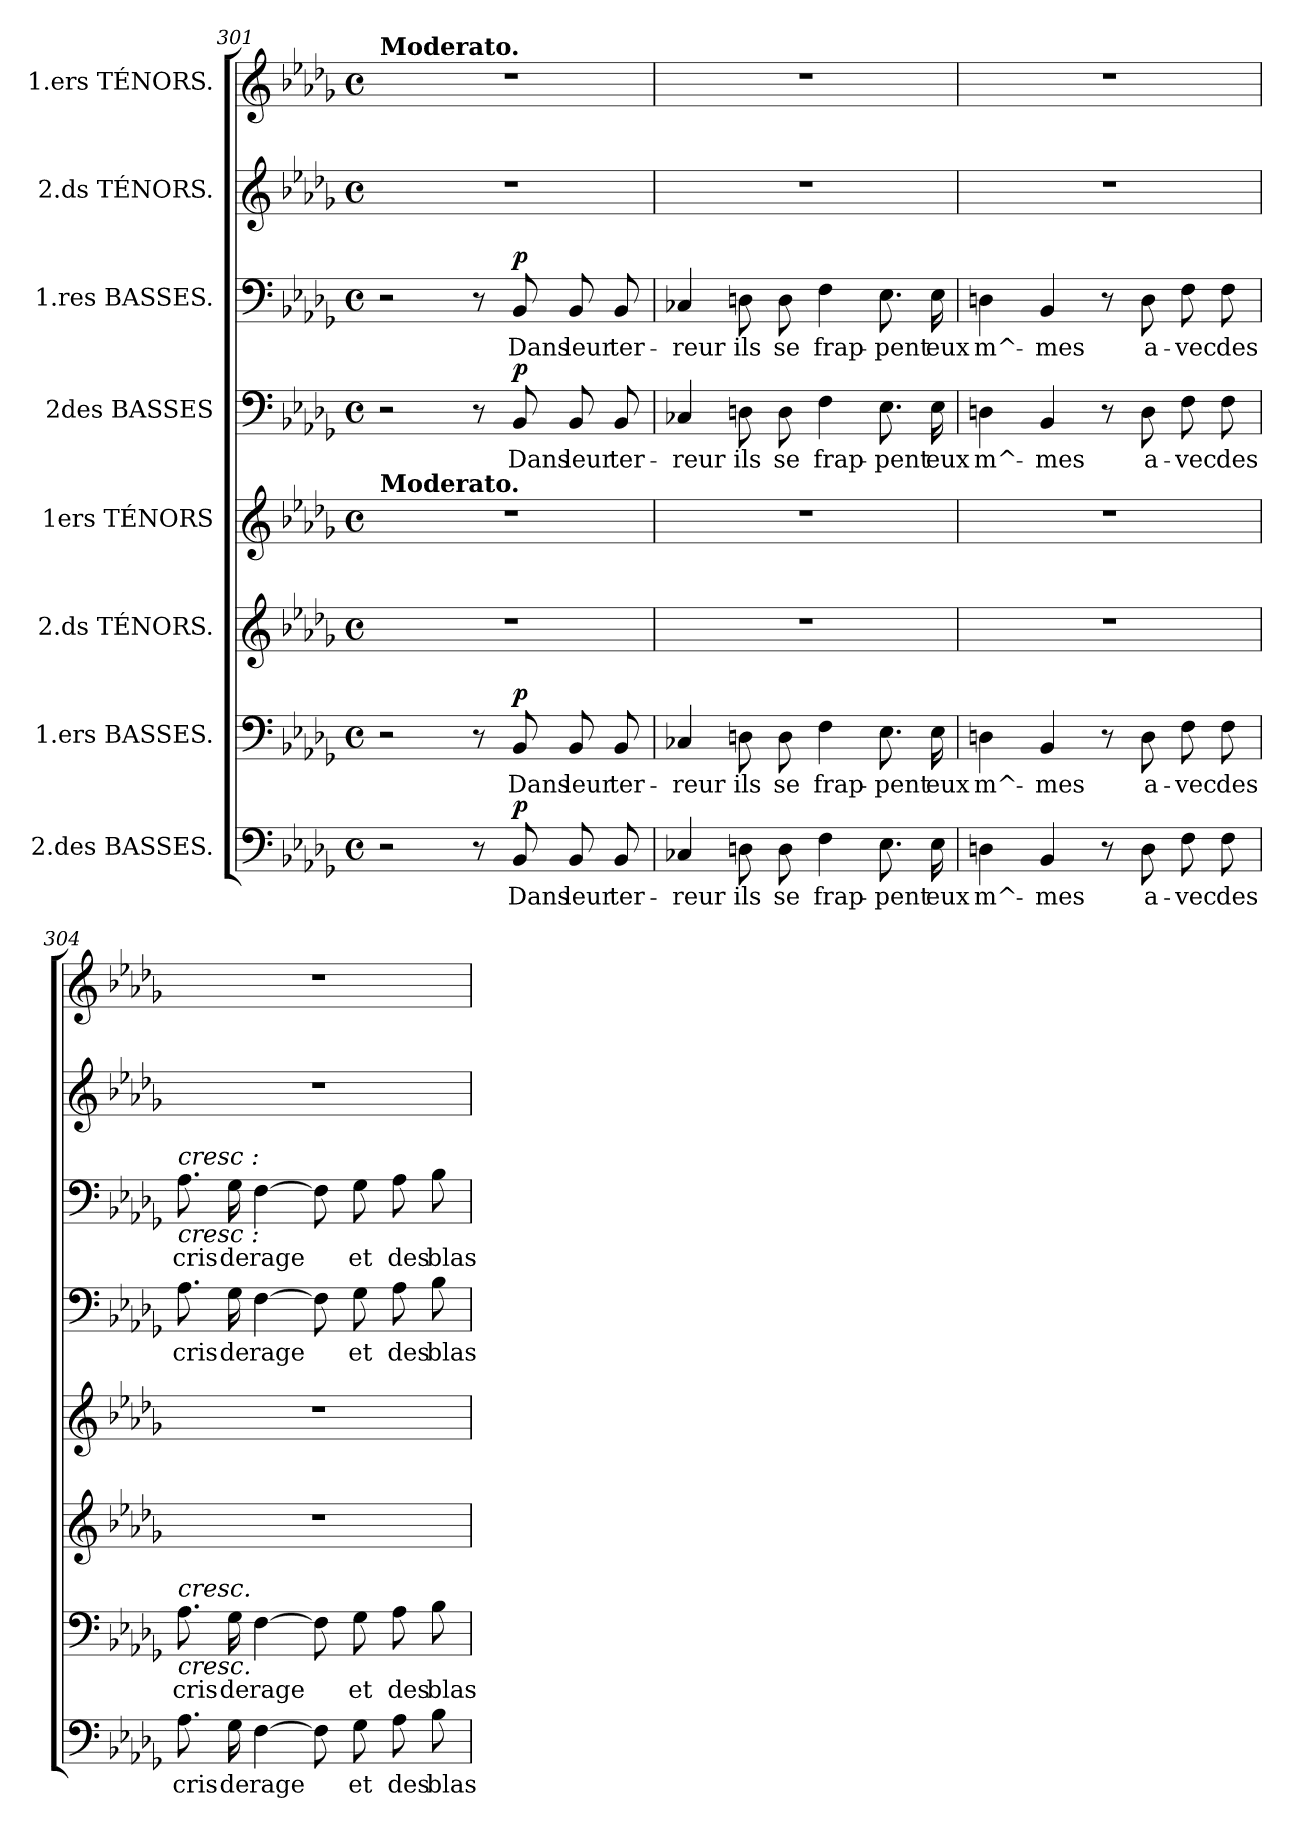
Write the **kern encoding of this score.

**kern	**text	**dynam	**kern	**text	**dynam	**kern	**kern	**kern	**text	**dynam	**kern	**text	**dynam	**kern	**kern
*part8	*part8	*part8	*part7	*part7	*part7	*part6	*part5	*part4	*part4	*part4	*part3	*part3	*part3	*part2	*part1
*staff8	*staff8	*staff8	*staff7	*staff7	*staff7	*staff6	*staff5	*staff4	*staff4	*staff4	*staff3	*staff3	*staff3	*staff2	*staff1
*I"2.des BASSES.	*	*	*I"1.ers BASSES.	*	*	*I"2.ds TÉNORS.	*I"1ers TÉNORS	*I"2des BASSES	*	*	*I"1.res BASSES.	*	*	*I"2.ds TÉNORS.	*I"1.ers TÉNORS.
!!LO:PB:g=z
*clefF4	*	*	*clefF4	*	*	*clefG2	*clefG2	*clefF4	*	*	*clefF4	*	*	*clefG2	*clefG2
*k[b-e-a-d-g-]	*	*	*k[b-e-a-d-g-]	*	*	*k[b-e-a-d-g-]	*k[b-e-a-d-g-]	*k[b-e-a-d-g-]	*	*	*k[b-e-a-d-g-]	*	*	*k[b-e-a-d-g-]	*k[b-e-a-d-g-]
*D-:	*	*	*D-:	*	*	*D-:	*D-:	*D-:	*	*	*D-:	*	*	*D-:	*D-:
*M4/4	*	*	*M4/4	*	*	*M4/4	*M4/4	*M4/4	*	*	*M4/4	*	*	*M4/4	*M4/4
*met(c)	*	*	*met(c)	*	*	*met(c)	*met(c)	*met(c)	*	*	*met(c)	*	*	*met(c)	*met(c)
=301	=301	=301	=301	=301	=301	=301	=301	=301	=301	=301	=301	=301	=301	=301	=301
!	!	!	!	!	!	!	!	!	!	!	!	!	!	!	!LO:TX:a:B:t=Moderato.
!	!	!	!	!	!	!	!LO:TX:a:B:t=Moderato.	!	!	!	!	!	!	!	!
2r	.	.	2r	.	.	1r	1r	2r	.	.	2r	.	.	1r	1r
8r	.	.	8r	.	.	.	.	8r	.	.	8r	.	.	.	.
!	!LO:LY:b	!	!	!	!	!	!	!	!	!	!	!	!	!	!
!	!	!	!	!LO:LY:b	!	!	!	!	!	!	!	!	!	!	!
!	!	!	!	!	!	!	!	!	!LO:LY:b	!	!	!	!	!	!
!	!	!LO:DY:a	!	!	!LO:DY:a	!	!	!	!	!LO:DY:a	!	!LO:LY:b	!LO:DY:a	!	!
8BB-/	Dans	p	8BB-/	Dans	p	.	.	8BB-/	Dans	p	8BB-/	Dans	p	.	.
!	!LO:LY:b	!	!	!	!	!	!	!	!	!	!	!	!	!	!
!	!	!	!	!LO:LY:b	!	!	!	!	!	!	!	!	!	!	!
!	!	!	!	!	!	!	!	!	!LO:LY:b	!	!	!	!	!	!
!	!	!	!	!	!	!	!	!	!	!	!	!LO:LY:b	!	!	!
8BB-/	leur	.	8BB-/	leur	.	.	.	8BB-/	leur	.	8BB-/	leur	.	.	.
!	!LO:LY:b	!	!	!	!	!	!	!	!	!	!	!	!	!	!
!	!	!	!	!LO:LY:b	!	!	!	!	!	!	!	!	!	!	!
!	!	!	!	!	!	!	!	!	!LO:LY:b	!	!	!	!	!	!
!	!	!	!	!	!	!	!	!	!	!	!	!LO:LY:b	!	!	!
8BB-/	ter-	.	8BB-/	ter-	.	.	.	8BB-/	ter-	.	8BB-/	ter-	.	.	.
=302	=302	=302	=302	=302	=302	=302	=302	=302	=302	=302	=302	=302	=302	=302	=302
!	!LO:LY:b	!	!	!	!	!	!	!	!	!	!	!	!	!	!
!	!	!	!	!LO:LY:b	!	!	!	!	!	!	!	!	!	!	!
!	!	!	!	!	!	!	!	!	!LO:LY:b	!	!	!	!	!	!
!	!	!	!	!	!	!	!	!	!	!	!	!LO:LY:b	!	!	!
4C-X/	-reur	.	4C-X/	-reur	.	1r	1r	4C-X/	-reur	.	4C-X/	-reur	.	1r	1r
!	!LO:LY:b	!	!	!	!	!	!	!	!	!	!	!	!	!	!
!	!	!	!	!LO:LY:b	!	!	!	!	!	!	!	!	!	!	!
!	!	!	!	!	!	!	!	!	!LO:LY:b	!	!	!	!	!	!
!	!	!	!	!	!	!	!	!	!	!	!	!LO:LY:b	!	!	!
8Dn\	ils	.	8Dn\	ils	.	.	.	8Dn\	ils	.	8Dn\	ils	.	.	.
!	!LO:LY:b	!	!	!	!	!	!	!	!	!	!	!	!	!	!
!	!	!	!	!LO:LY:b	!	!	!	!	!	!	!	!	!	!	!
!	!	!	!	!	!	!	!	!	!LO:LY:b	!	!	!	!	!	!
!	!	!	!	!	!	!	!	!	!	!	!	!LO:LY:b	!	!	!
8D\	se	.	8D\	se	.	.	.	8D\	se	.	8D\	se	.	.	.
!	!LO:LY:b	!	!	!	!	!	!	!	!	!	!	!	!	!	!
!	!	!	!	!LO:LY:b	!	!	!	!	!	!	!	!	!	!	!
!	!	!	!	!	!	!	!	!	!LO:LY:b	!	!	!	!	!	!
!	!	!	!	!	!	!	!	!	!	!	!	!LO:LY:b	!	!	!
4F\	frap-	.	4F\	frap-	.	.	.	4F\	frap-	.	4F\	frap-	.	.	.
!	!LO:LY:b	!	!	!	!	!	!	!	!	!	!	!	!	!	!
!	!	!	!	!LO:LY:b	!	!	!	!	!	!	!	!	!	!	!
!	!	!	!	!	!	!	!	!	!LO:LY:b	!	!	!	!	!	!
!	!	!	!	!	!	!	!	!	!	!	!	!LO:LY:b	!	!	!
8.E-\	-pent	.	8.E-\	-pent	.	.	.	8.E-\	-pent	.	8.E-\	-pent	.	.	.
!	!LO:LY:b	!	!	!	!	!	!	!	!	!	!	!	!	!	!
!	!	!	!	!LO:LY:b	!	!	!	!	!	!	!	!	!	!	!
!	!	!	!	!	!	!	!	!	!LO:LY:b	!	!	!	!	!	!
!	!	!	!	!	!	!	!	!	!	!	!	!LO:LY:b	!	!	!
16E-\	eux	.	16E-\	eux	.	.	.	16E-\	eux	.	16E-\	eux	.	.	.
=303	=303	=303	=303	=303	=303	=303	=303	=303	=303	=303	=303	=303	=303	=303	=303
!	!LO:LY:b	!	!	!	!	!	!	!	!	!	!	!	!	!	!
!	!	!	!	!LO:LY:b	!	!	!	!	!	!	!	!	!	!	!
!	!	!	!	!	!	!	!	!	!LO:LY:b	!	!	!	!	!	!
!	!	!	!	!	!	!	!	!	!	!	!	!LO:LY:b	!	!	!
4Dn\	m^-	.	4Dn\	m^-	.	1r	1r	4Dn\	m^-	.	4Dn\	m^-	.	1r	1r
!	!LO:LY:b	!	!	!	!	!	!	!	!	!	!	!	!	!	!
!	!	!	!	!LO:LY:b	!	!	!	!	!	!	!	!	!	!	!
!	!	!	!	!	!	!	!	!	!LO:LY:b	!	!	!	!	!	!
!	!	!	!	!	!	!	!	!	!	!	!	!LO:LY:b	!	!	!
4BB-/	-mes	.	4BB-/	-mes	.	.	.	4BB-/	-mes	.	4BB-/	-mes	.	.	.
8r	.	.	8r	.	.	.	.	8r	.	.	8r	.	.	.	.
!	!LO:LY:b	!	!	!	!	!	!	!	!	!	!	!	!	!	!
!	!	!	!	!LO:LY:b	!	!	!	!	!	!	!	!	!	!	!
!	!	!	!	!	!	!	!	!	!LO:LY:b	!	!	!	!	!	!
!	!	!	!	!	!	!	!	!	!	!	!	!LO:LY:b	!	!	!
8D\	a-	.	8D\	a-	.	.	.	8D\	a-	.	8D\	a-	.	.	.
!	!LO:LY:b	!	!	!	!	!	!	!	!	!	!	!	!	!	!
!	!	!	!	!LO:LY:b	!	!	!	!	!	!	!	!	!	!	!
!	!	!	!	!	!	!	!	!	!LO:LY:b	!	!	!	!	!	!
!	!	!	!	!	!	!	!	!	!	!	!	!LO:LY:b	!	!	!
8F\	-vec	.	8F\	-vec	.	.	.	8F\	-vec	.	8F\	-vec	.	.	.
!	!LO:LY:b	!	!	!	!	!	!	!	!	!	!	!	!	!	!
!	!	!	!	!LO:LY:b	!	!	!	!	!	!	!	!	!	!	!
!	!	!	!	!	!	!	!	!	!LO:LY:b	!	!	!	!	!	!
!	!	!	!	!	!	!	!	!	!	!	!	!LO:LY:b	!	!	!
8F\	des	.	8F\	des	.	.	.	8F\	des	.	8F\	des	.	.	.
!!LO:LB:g=z
=304	=304	=304	=304	=304	=304	=304	=304	=304	=304	=304	=304	=304	=304	=304	=304
!	!LO:LY:b	!	!	!	!	!	!	!	!	!	!	!	!	!	!
!	!	!	!	!LO:LY:b	!	!	!	!	!	!	!	!	!	!	!
!	!	!	!	!	!	!	!	!	!LO:LY:b	!	!	!	!	!	!
!	!	!	!	!	!	!	!	!	!	!	!LO:TX:a:i:t=cresc &colon;	!	!	!	!
!	!	!	!	!	!	!	!	!	!	!	!LO:TX:b:i:t=cresc &colon;	!	!	!	!
!	!	!	!LO:TX:b:i:t=cresc.	!	!	!	!	!	!	!	!	!	!	!	!
!	!	!	!LO:TX:a:i:t=cresc.	!	!	!	!	!	!	!	!	!	!	!	!
!	!	!	!	!	!	!	!	!	!	!	!	!LO:LY:b	!	!	!
8.A-\	cris	.	8.A-\	cris	.	1r	1r	8.A-\	cris	.	8.A-\	cris	.	1r	1r
!	!LO:LY:b	!	!	!	!	!	!	!	!	!	!	!	!	!	!
!	!	!	!	!LO:LY:b	!	!	!	!	!	!	!	!	!	!	!
!	!	!	!	!	!	!	!	!	!LO:LY:b	!	!	!	!	!	!
!	!	!	!	!	!	!	!	!	!	!	!	!LO:LY:b	!	!	!
16G-\	de	.	16G-\	de	.	.	.	16G-\	de	.	16G-\	de	.	.	.
!	!LO:LY:b	!	!	!	!	!	!	!	!	!	!	!	!	!	!
!	!	!	!	!LO:LY:b	!	!	!	!	!	!	!	!	!	!	!
!	!	!	!	!	!	!	!	!	!LO:LY:b	!	!	!	!	!	!
!	!	!	!	!	!	!	!	!	!	!	!	!LO:LY:b	!	!	!
[>4F\	rage	.	[>4F\	rage	.	.	.	[>4F\	rage	.	[>4F\	rage	.	.	.
8F\]	.	.	8F\]	.	.	.	.	8F\]	.	.	8F\]	.	.	.	.
!	!LO:LY:b	!	!	!	!	!	!	!	!	!	!	!	!	!	!
!	!	!	!	!LO:LY:b	!	!	!	!	!	!	!	!	!	!	!
!	!	!	!	!	!	!	!	!	!LO:LY:b	!	!	!	!	!	!
!	!	!	!	!	!	!	!	!	!	!	!	!LO:LY:b	!	!	!
8G-\	et	.	8G-\	et	.	.	.	8G-\	et	.	8G-\	et	.	.	.
!	!LO:LY:b	!	!	!	!	!	!	!	!	!	!	!	!	!	!
!	!	!	!	!LO:LY:b	!	!	!	!	!	!	!	!	!	!	!
!	!	!	!	!	!	!	!	!	!LO:LY:b	!	!	!	!	!	!
!	!	!	!	!	!	!	!	!	!	!	!	!LO:LY:b	!	!	!
8A-\	des	.	8A-\	des	.	.	.	8A-\	des	.	8A-\	des	.	.	.
!	!LO:LY:b	!	!	!	!	!	!	!	!	!	!	!	!	!	!
!	!	!	!	!LO:LY:b	!	!	!	!	!	!	!	!	!	!	!
!	!	!	!	!	!	!	!	!	!LO:LY:b	!	!	!	!	!	!
!	!	!	!	!	!	!	!	!	!	!	!	!LO:LY:b	!	!	!
8B-\	blas-	.	8B-\	blas-	.	.	.	8B-\	blas-	.	8B-\	blas-	.	.	.
=	=	=	=	=	=	=	=	=	=	=	=	=	=	=	=
*-	*-	*-	*-	*-	*-	*-	*-	*-	*-	*-	*-	*-	*-	*-	*-
